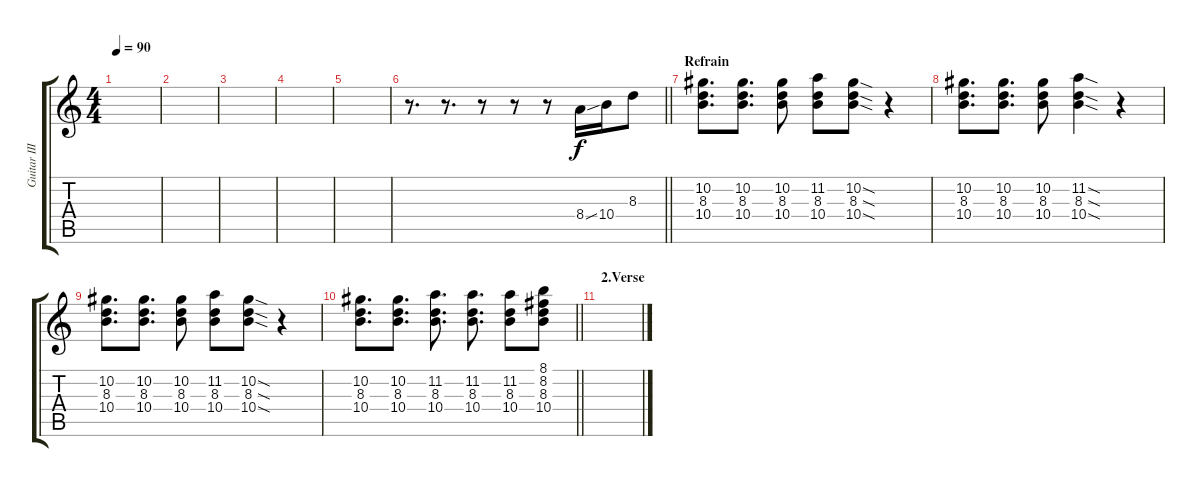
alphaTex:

\track ("Guitar III (Richard Fortus)" "Guitar III") {instrument distortionguitar}
\staff {score tabs}
\tuning (Eb4 Bb3 Gb3 Db3 Ab2 Eb2) {hide}
\ts (4 4)
\tempo 90
\clef g2
\ks c
|
|
|
|
|
\barLineRight lightlight
r.8{d} r.8{d} r.8 r.8 r.8 8.4{ss}.16{volume 11} 10.4.16 8.3.8 |
\section ("" "Refrain")
(10.2 8.3 10.4).8{d} (10.2 8.3 10.4).8{d} (10.2 8.3 10.4).8 (11.2 8.3 10.4).8 (10.2{sod} 8.3{sod} 10.4{sod}).8 r.4 |
(10.2 8.3 10.4).8{d} (10.2 8.3 10.4).8{d} (10.2 8.3 10.4).8 (11.2{sod} 8.3{sod} 10.4{sod}).4 r.4 |
(10.2 8.3 10.4).8{d} (10.2 8.3 10.4).8{d} (10.2 8.3 10.4).8 (11.2 8.3 10.4).8 (10.2{sod} 8.3{sod} 10.4{sod}).8 r.4 |
\barLineRight lightlight
(10.2 8.3 10.4).8{d} (10.2 8.3 10.4).8{d} (11.2 8.3 10.4).8{d} (11.2 8.3 10.4).8{d} (11.2 8.3 10.4).8 (8.1 8.2 8.3 10.4).8 |
\section ("" "2.Verse")
